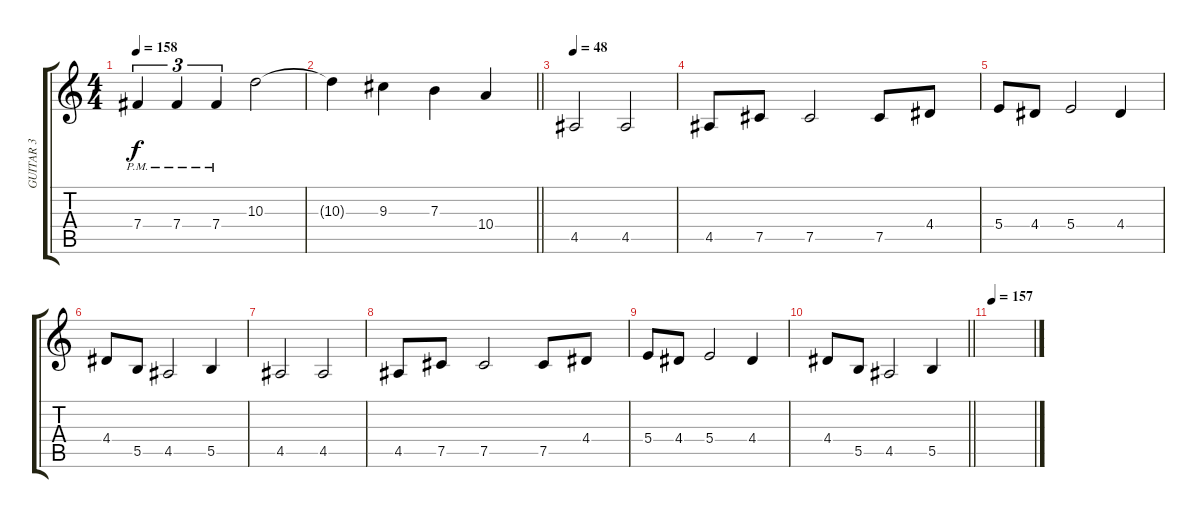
\track ("GUITAR 3" "GUITAR 3") {instrument distortionguitar}
\staff {score tabs}
\tuning (Db4 Ab3 E3 B2 Gb2 Db2) {hide}
\ts (4 4)
\tempo 158
\clef g2
\ks c
7.4{pm}.4{tu (3 2) dy f} 7.4{pm}.4{tu (3 2)} 7.4{pm}.4{tu (3 2)} 10.3.2 |
\barLineRight lightlight
10.3{t}.4 9.3.4 7.3.4 10.4.4 |
\tempo 48
4.5.2{volume 14} 4.5.2 |
4.5.8 7.5.8 7.5.2 7.5.8 4.4.8 |
5.4.8 4.4.8 5.4.2 4.4.4 |
4.4.8 5.5.8 4.5.2 5.5.4 |
4.5.2 4.5.2 |
4.5.8 7.5.8 7.5.2 7.5.8 4.4.8 |
5.4.8 4.4.8 5.4.2 4.4.4 |
\barLineRight lightlight
4.4.8 5.5.8 4.5.2 5.5.4 |
\tempo 157
